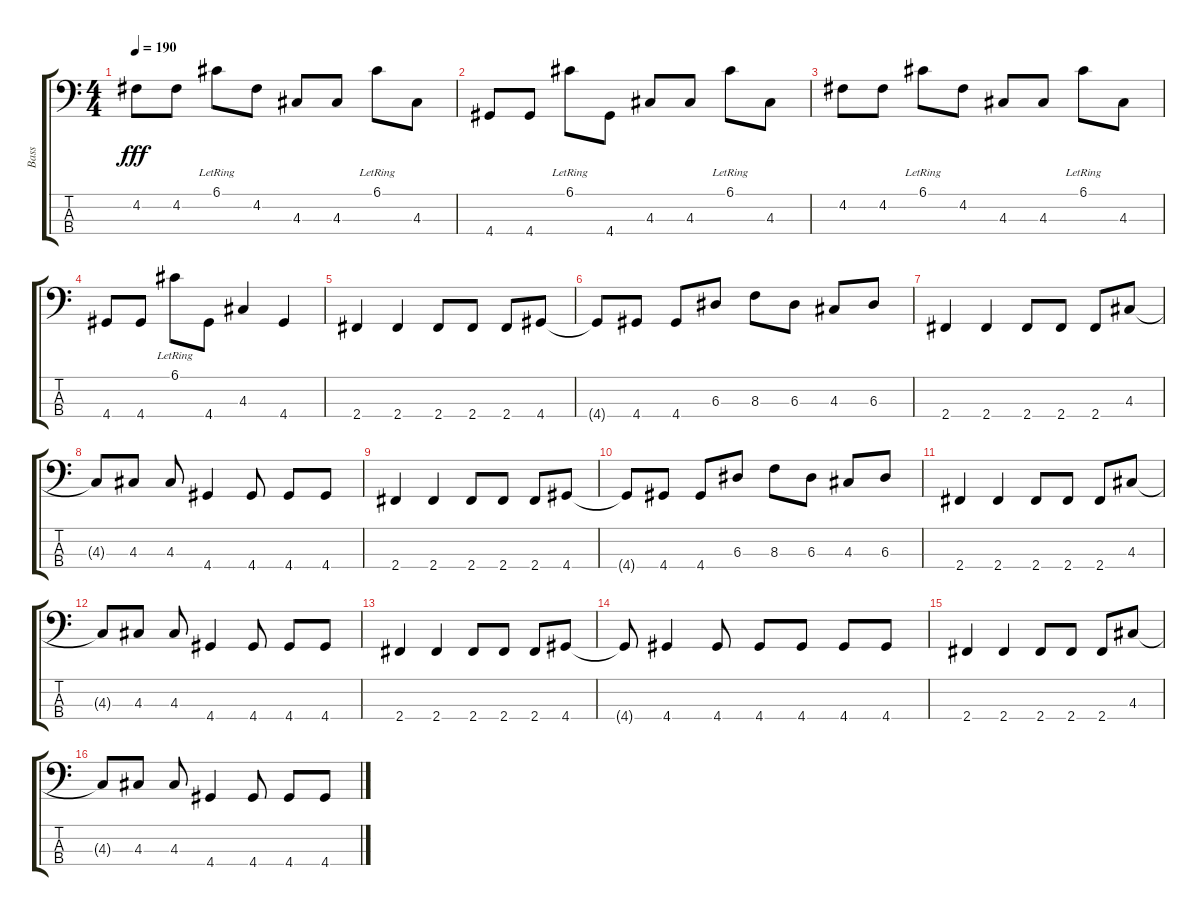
\track ("Bass" "Bass") {instrument electricbasspick}
\staff {score tabs}
\tuning (G2 D2 A1 E1) {hide}
\ts (4 4)
\tempo 190
\clef f4
\ks c
4.2.8{dy fff instrument electricbasspick} 4.2.8 6.1{lr}.8 4.2.8 4.3.8 4.3.8 6.1{lr}.8 4.3.8 |
4.4.8 4.4.8 6.1{lr}.8 4.4.8 4.3.8 4.3.8 6.1{lr}.8 4.3.8 |
4.2.8 4.2.8 6.1{lr}.8 4.2.8 4.3.8 4.3.8 6.1{lr}.8 4.3.8 |
4.4.8 4.4.8 6.1{lr}.8 4.4.8 4.3.4 4.4.4 |
2.4.4 2.4.4 2.4.8 2.4.8 2.4.8 4.4.8 |
4.4{t}.8 4.4.8 4.4.8 6.3.8 8.3.8 6.3.8 4.3.8 6.3.8 |
2.4.4 2.4.4 2.4.8 2.4.8 2.4.8 4.3.8 |
4.3{t}.8 4.3.8 4.3.8 4.4.4 4.4.8 4.4.8 4.4.8 |
2.4.4 2.4.4 2.4.8 2.4.8 2.4.8 4.4.8 |
4.4{t}.8 4.4.8 4.4.8 6.3.8 8.3.8 6.3.8 4.3.8 6.3.8 |
2.4.4 2.4.4 2.4.8 2.4.8 2.4.8 4.3.8 |
4.3{t}.8 4.3.8 4.3.8 4.4.4 4.4.8 4.4.8 4.4.8 |
2.4.4 2.4.4 2.4.8 2.4.8 2.4.8 4.4.8 |
4.4{t}.8 4.4.4 4.4.8 4.4.8 4.4.8 4.4.8 4.4.8 |
2.4.4 2.4.4 2.4.8 2.4.8 2.4.8 4.3.8 |
4.3{t}.8 4.3.8 4.3.8 4.4.4 4.4.8 4.4.8 4.4.8
